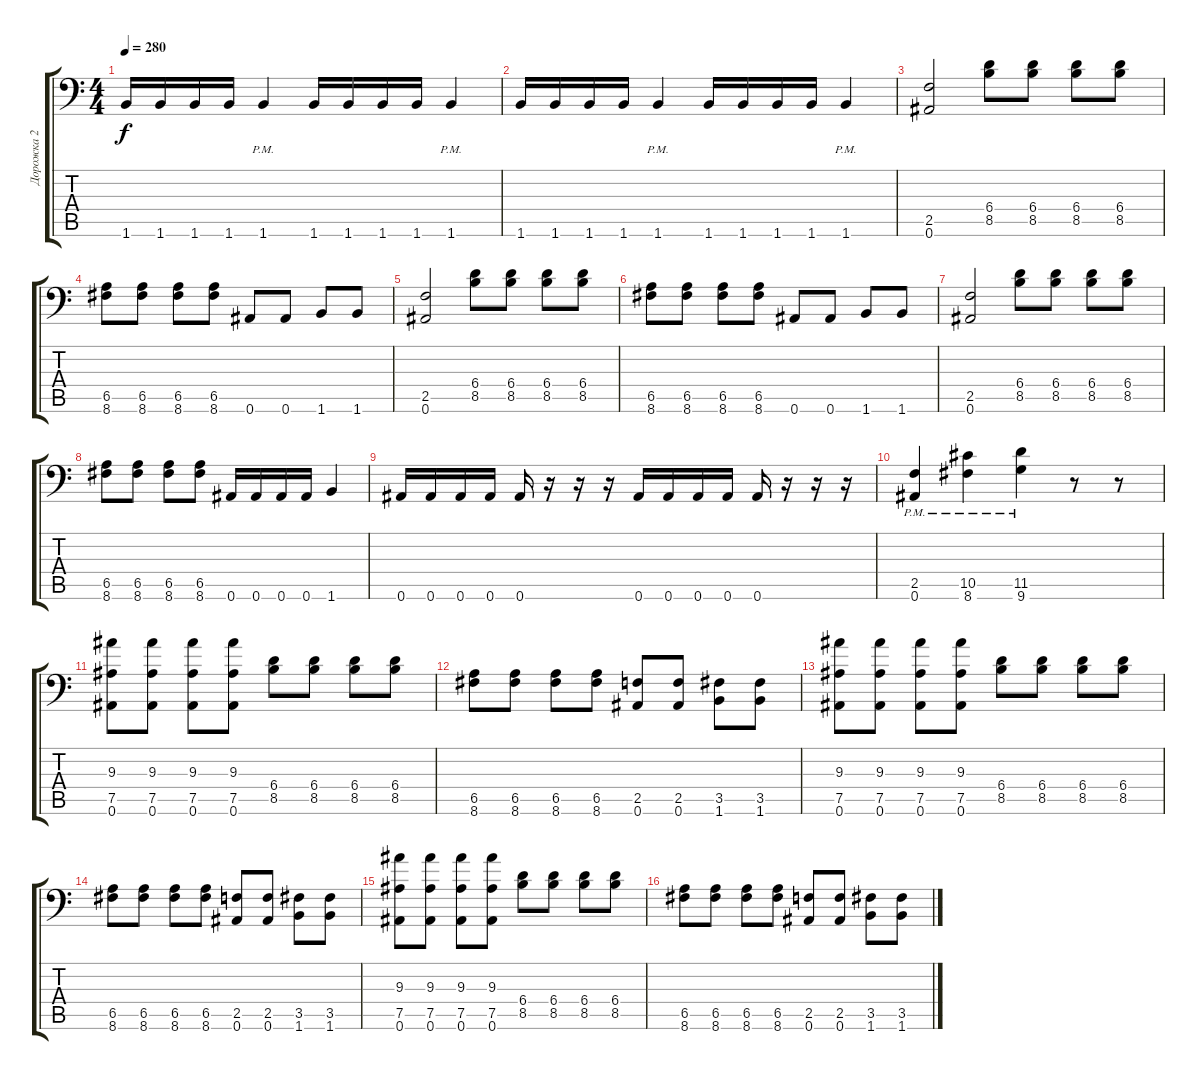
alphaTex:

\track ("Дорожка 2" "Дорожка 2") {instrument distortionguitar}
\staff {score tabs}
\tuning (Bb3 F3 Db3 Ab2 Eb2 Bb1) {hide}
\ts (4 4)
\tempo 280
\clef f4
\ks c
1.6.16{dy f} 1.6.16 1.6.16 1.6.16 1.6{pm}.4 1.6.16 1.6.16 1.6.16 1.6.16 1.6{pm}.4 |
1.6.16 1.6.16 1.6.16 1.6.16 1.6{pm}.4 1.6.16 1.6.16 1.6.16 1.6.16 1.6{pm}.4 |
(2.5 0.6).2 (6.4 8.5).8 (6.4 8.5).8 (6.4 8.5).8 (6.4 8.5).8 |
(6.5 8.6).8 (6.5 8.6).8 (6.5 8.6).8 (6.5 8.6).8 0.6.8 0.6.8 1.6.8 1.6.8 |
(2.5 0.6).2 (6.4 8.5).8 (6.4 8.5).8 (6.4 8.5).8 (6.4 8.5).8 |
(6.5 8.6).8 (6.5 8.6).8 (6.5 8.6).8 (6.5 8.6).8 0.6.8 0.6.8 1.6.8 1.6.8 |
(2.5 0.6).2 (6.4 8.5).8 (6.4 8.5).8 (6.4 8.5).8 (6.4 8.5).8 |
(6.5 8.6).8 (6.5 8.6).8 (6.5 8.6).8 (6.5 8.6).8 0.6.16 0.6.16 0.6.16 0.6.16 1.6.4 |
0.6.16 0.6.16 0.6.16 0.6.16 0.6.16 r.16 r.16 r.16 0.6.16 0.6.16 0.6.16 0.6.16 0.6.16 r.16 r.16 r.16 |
(2.5{pm} 0.6{pm}).4 (10.5{pm} 8.6{pm}).4 (11.5{pm} 9.6{pm}).4 r.8 r.8 |
(9.3 7.5 0.6).8 (9.3 7.5 0.6).8 (9.3 7.5 0.6).8 (9.3 7.5 0.6).8 (6.4 8.5).8 (6.4 8.5).8 (6.4 8.5).8 (6.4 8.5).8 |
(6.5 8.6).8 (6.5 8.6).8 (6.5 8.6).8 (6.5 8.6).8 (2.5 0.6).8 (2.5 0.6).8 (3.5 1.6).8 (3.5 1.6).8 |
(9.3 7.5 0.6).8 (9.3 7.5 0.6).8 (9.3 7.5 0.6).8 (9.3 7.5 0.6).8 (6.4 8.5).8 (6.4 8.5).8 (6.4 8.5).8 (6.4 8.5).8 |
(6.5 8.6).8 (6.5 8.6).8 (6.5 8.6).8 (6.5 8.6).8 (2.5 0.6).8 (2.5 0.6).8 (3.5 1.6).8 (3.5 1.6).8 |
(9.3 7.5 0.6).8 (9.3 7.5 0.6).8 (9.3 7.5 0.6).8 (9.3 7.5 0.6).8 (6.4 8.5).8 (6.4 8.5).8 (6.4 8.5).8 (6.4 8.5).8 |
(6.5 8.6).8 (6.5 8.6).8 (6.5 8.6).8 (6.5 8.6).8 (2.5 0.6).8 (2.5 0.6).8 (3.5 1.6).8 (3.5 1.6).8
